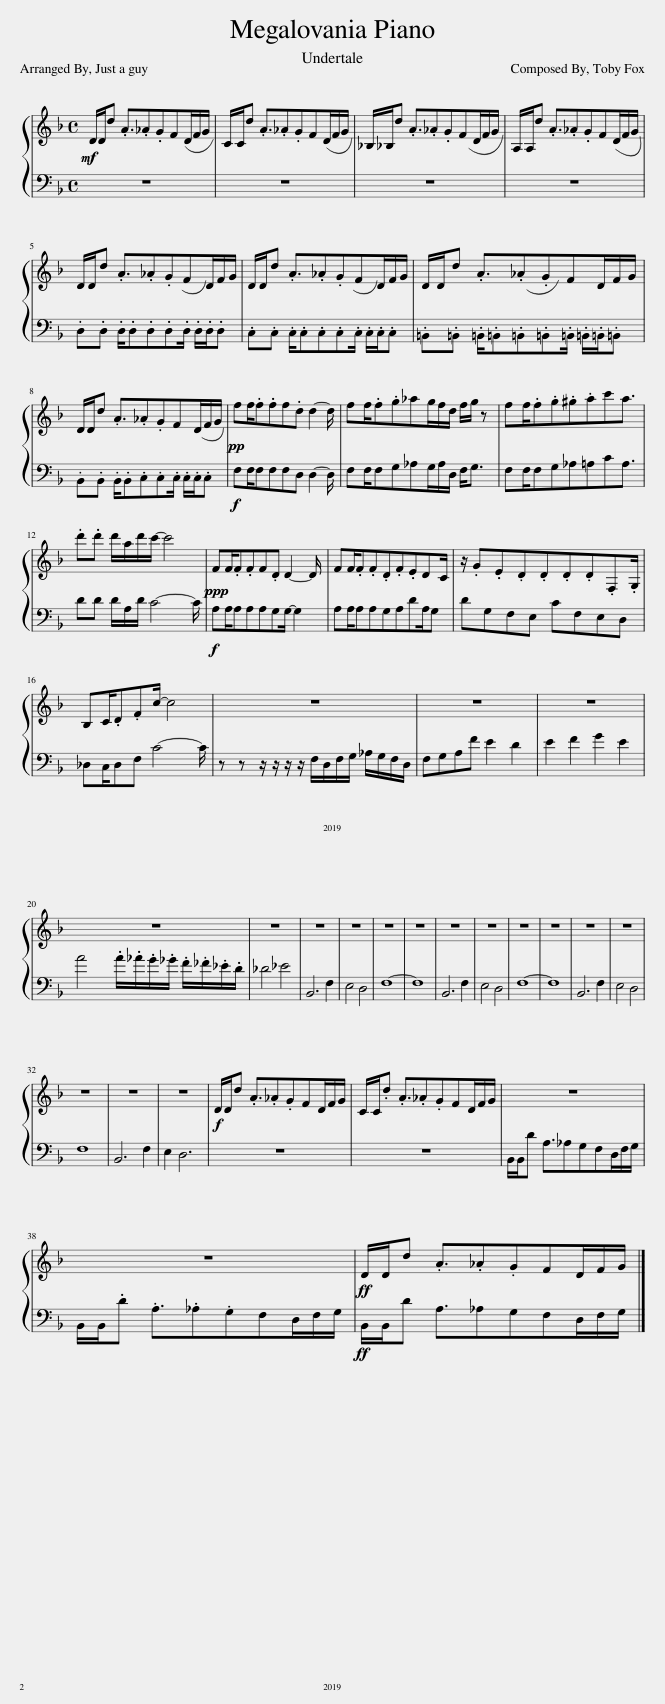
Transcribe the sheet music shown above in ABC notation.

X:1
%%score { 1 | 2 }
L:1/8
M:4/4
I:linebreak $
K:F
V:1 treble
V:2 bass
V:1
!mf! (D/D/d) .A3/2._A.GFD/F/G/ | (C/C/d) .A3/2._A.GFD/F/G/ | (_B,/_B,/d) .A3/2._A.GFD/F/G/ | (A,/A,/d) .A3/2._A.GFD/F/G/ |$ (D/D/d) .A3/2._A.GFD/F/G/ | %5
 (D/D/d) .A3/2._A.GFD/F/G/ | (D/D/d) .A3/2._A.GFD/F/G/ |$ (D/D/d) .A3/2._A.GFD/F/G/ |!pp! ff/.f.ff.d d2- d/ | ff/.f.g_ag/f/d/ f/g/ z | %10
 ff/.f.g.^g.ac'a3/2 |$ .d'.d' d'/a/d'/c'/- c'4 |!ppp! FF/.F.FF.D D2- D/ | FF/.F.F.D.F.EDC/ | z/ .G.E.D.D.D.D.F,.G,/ |$ %15
 B,C/.D.Fc/- c4 | z8 | z8 | z8 |$ z8 | %20
 z8 | z8 | z8 | z8 | z8 | %25
 z8 | z8 | z8 | z8 | z8 | %30
 z8 |$ z8 | z8 | z8 |!f! D/D/d .A3/2._A.GFD/F/G/ | %35
 C/C/.d .A3/2._A.GFD/F/G/ | z8 |$ z8 |!ff! D/D/d .A3/2._A.GFD/F/G/ |] %39
V:2
 z8 | z8 | z8 | z8 |$ .D,.D, .D,/.D,.D,.D,.D,/ .D,/.D,/.D, | %5
 .C,.C, .C,/.C,.C,.C,.C,/ .C,/.C,/.C, | .=B,,.=B,, .=B,,/.=B,,.=B,,.=B,,.=B,,/ .=B,,/.=B,,/.=B,, |$ .B,,.B,, .B,,/.B,,.C,.C,.C,/ .C,/.C,/.C, |!f! F,F,/F,F,F,D, D,2- D,/ | F,F,/F,G,_A,G,/A,/D,/ F,<G, | %10
 F,F,/F,G,_A,=A,CA,3/2 |$ DD D/A,/D/ C4- C/ |!f! A,A,/A,A,A,G,G,/- G,2 | A,A,/A,A,G,A,DA,/G, | DG,F,E, CF,E,D, |$ %15
 _D,C,/D,F, C4- C/ | z z z/ z/ z/ z/ F,/D,/F,/G,/ _A,/G,/F,/D,/ | F,G,A,F E2 D2 | E2 F2 G2 E2 |$ A4 .A/._A/.G/._G/ .F/._F/._E/.D/ | %20
 _D4 _E4 | B,,6 F,2 | E,4 D,4 | F,8- | F,8 | %25
 B,,6 F,2 | E,4 D,4 | F,8- | F,8 | B,,6 F,2 | %30
 E,4 D,4 |$ F,8 | B,,6 F,2 | E,2 D,6 | z8 | %35
 z8 | B,,/B,,/D A,3/2_A,G,F,D,/F,/G,/ |$ B,,/B,,/.D .A,3/2._A,.G,F,D,/F,/G,/ |!ff! B,,/B,,/D A,3/2_A,G,F,D,/F,/G,/ |] %39
